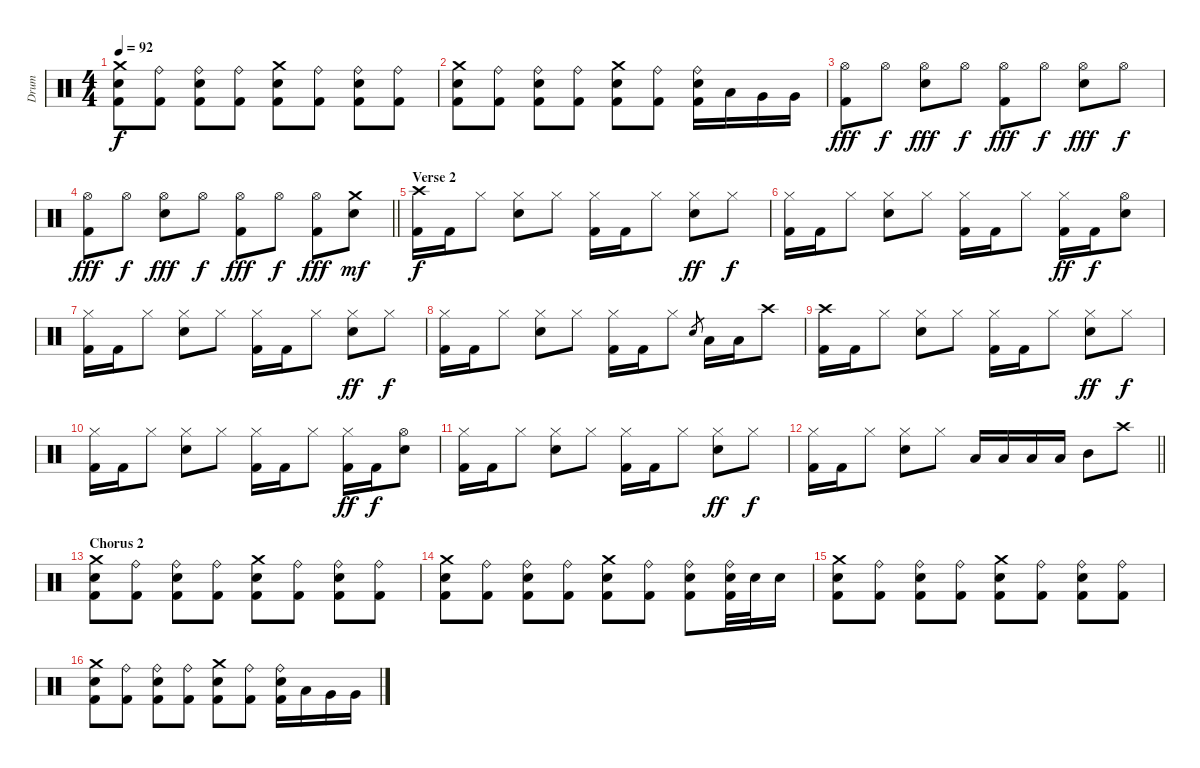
\track ("Drum" "Drum") {instrument percussion}
\staff {score}
\articulation defaults
\ts (4 4)
\tempo 92
\clef neutral
\ks c
("Crash medium (hit)" "Electric Snare (hit)" "Kick (hit) 2").8{dy f} ("Ride (bell)" "Kick (hit) 2").8 ("Ride (bell)" "Electric Snare (hit)" "Kick (hit) 2").8 ("Ride (bell)" "Kick (hit) 2").8 ("Crash medium (hit)" "Electric Snare (hit)" "Kick (hit) 2").8 ("Ride (bell)" "Kick (hit) 2").8 ("Ride (bell)" "Electric Snare (hit)" "Kick (hit) 2").8 ("Ride (bell)" "Kick (hit) 2").8 |
("Crash medium (hit)" "Electric Snare (hit)" "Kick (hit) 2").8 ("Ride (bell)" "Kick (hit) 2").8 ("Ride (bell)" "Electric Snare (hit)" "Kick (hit) 2").8 ("Ride (bell)" "Kick (hit) 2").8 ("Crash medium (hit)" "Electric Snare (hit)" "Kick (hit) 2").8 ("Ride (bell)" "Kick (hit) 2").8 ("Ride (bell)" "Electric Snare (hit)" "Kick (hit) 2").16 "Low Tom (hit)".16 "Very Low Tom (hit)".16 "Very Low Tom (hit)".16 |
("Hi-Hat (open)" "Kick (hit) 2").8{dy fff} "Hi-Hat (open)".8{dy f} ("Hi-Hat (open)" "Electric Snare (hit)").8{dy fff} "Hi-Hat (open)".8{dy f} ("Hi-Hat (open)" "Kick (hit) 2").8{dy fff} "Hi-Hat (open)".8{dy f} ("Hi-Hat (open)" "Electric Snare (hit)").8{dy fff} "Hi-Hat (open)".8{dy f} |
\barLineRight lightlight
("Hi-Hat (open)" "Kick (hit) 2").8{dy fff} "Hi-Hat (open)".8{dy f} ("Hi-Hat (open)" "Electric Snare (hit)").8{dy fff} "Hi-Hat (open)".8{dy f} ("Hi-Hat (open)" "Kick (hit) 2").8{dy fff} "Hi-Hat (open)".8{dy f} ("Hi-Hat (open)" "Kick (hit) 2").8{dy fff} ("Crash medium (hit)" "Electric Snare (hit)").8{dy mf} |
\section ("" "Verse 2")
("Crash high (hit)" "Kick (hit) 2").16{dy f} "Kick (hit) 2".16 "Hi-Hat (closed)".8 ("Hi-Hat (closed)" "Electric Snare (hit)").8 "Hi-Hat (closed)".8 ("Hi-Hat (closed)" "Kick (hit) 2").16 "Kick (hit) 2".16 "Hi-Hat (closed)".8 ("Hi-Hat (closed)" "Electric Snare (hit)").8{dy ff} "Hi-Hat (closed)".8{dy f} |
("Hi-Hat (closed)" "Kick (hit) 2").16 "Kick (hit) 2".16 "Hi-Hat (closed)".8 ("Hi-Hat (closed)" "Electric Snare (hit)").8 "Hi-Hat (closed)".8 ("Hi-Hat (closed)" "Kick (hit) 2").16 "Kick (hit) 2".16 "Hi-Hat (closed)".8 ("Hi-Hat (closed)" "Kick (hit) 2").16{dy ff} "Kick (hit) 2".16{dy f} ("Hi-Hat (open)" "Electric Snare (hit)").8 |
("Hi-Hat (closed)" "Kick (hit) 2").16 "Kick (hit) 2".16 "Hi-Hat (closed)".8 ("Hi-Hat (closed)" "Electric Snare (hit)").8 "Hi-Hat (closed)".8 ("Hi-Hat (closed)" "Kick (hit) 2").16 "Kick (hit) 2".16 "Hi-Hat (closed)".8 ("Hi-Hat (closed)" "Electric Snare (hit)").8{dy ff} "Hi-Hat (closed)".8{dy f} |
("Hi-Hat (closed)" "Kick (hit) 2").16 "Kick (hit) 2".16 "Hi-Hat (closed)".8 ("Hi-Hat (closed)" "Electric Snare (hit)").8 "Hi-Hat (closed)".8 ("Hi-Hat (closed)" "Kick (hit) 2").16 "Kick (hit) 2".16 "Hi-Hat (closed)".8 "Electric Snare (hit)".8{gr} "Low Tom (hit)".16 "Low Tom (hit)".16 "Crash high (hit)".8 |
("Crash high (hit)" "Kick (hit) 2").16 "Kick (hit) 2".16 "Hi-Hat (closed)".8 ("Hi-Hat (closed)" "Electric Snare (hit)").8 "Hi-Hat (closed)".8 ("Hi-Hat (closed)" "Kick (hit) 2").16 "Kick (hit) 2".16 "Hi-Hat (closed)".8 ("Hi-Hat (closed)" "Electric Snare (hit)").8{dy ff} "Hi-Hat (closed)".8{dy f} |
("Hi-Hat (closed)" "Kick (hit) 2").16 "Kick (hit) 2".16 "Hi-Hat (closed)".8 ("Hi-Hat (closed)" "Electric Snare (hit)").8 "Hi-Hat (closed)".8 ("Hi-Hat (closed)" "Kick (hit) 2").16 "Kick (hit) 2".16 "Hi-Hat (closed)".8 ("Hi-Hat (closed)" "Kick (hit) 2").16{dy ff} "Kick (hit) 2".16{dy f} ("Hi-Hat (open)" "Electric Snare (hit)").8 |
("Hi-Hat (closed)" "Kick (hit) 2").16 "Kick (hit) 2".16 "Hi-Hat (closed)".8 ("Hi-Hat (closed)" "Electric Snare (hit)").8 "Hi-Hat (closed)".8 ("Hi-Hat (closed)" "Kick (hit) 2").16 "Kick (hit) 2".16 "Hi-Hat (closed)".8 ("Hi-Hat (closed)" "Electric Snare (hit)").8{dy ff} "Hi-Hat (closed)".8{dy f} |
\barLineRight lightlight
("Hi-Hat (closed)" "Kick (hit) 2").16 "Kick (hit) 2".16 "Hi-Hat (closed)".8 ("Hi-Hat (closed)" "Electric Snare (hit)").8 "Hi-Hat (closed)".8 "Low Tom (hit)".16 "Low Tom (hit)".16 "Low Tom (hit)".16 "Low Tom (hit)".16 "Mid Tom (hit)".8 "Crash high (hit)".8 |
\section ("" "Chorus 2")
("Crash medium (hit)" "Electric Snare (hit)" "Kick (hit) 2").8 ("Ride (bell)" "Kick (hit) 2").8 ("Ride (bell)" "Electric Snare (hit)" "Kick (hit) 2").8 ("Ride (bell)" "Kick (hit) 2").8 ("Crash medium (hit)" "Electric Snare (hit)" "Kick (hit) 2").8 ("Ride (bell)" "Kick (hit) 2").8 ("Ride (bell)" "Electric Snare (hit)" "Kick (hit) 2").8 ("Ride (bell)" "Kick (hit) 2").8 |
("Crash medium (hit)" "Electric Snare (hit)" "Kick (hit) 2").8 ("Ride (bell)" "Kick (hit) 2").8 ("Ride (bell)" "Electric Snare (hit)" "Kick (hit) 2").8 ("Ride (bell)" "Kick (hit) 2").8 ("Crash medium (hit)" "Electric Snare (hit)" "Kick (hit) 2").8 ("Ride (bell)" "Kick (hit) 2").8 ("Ride (bell)" "Electric Snare (hit)" "Kick (hit) 2").8 ("Ride (bell)" "Electric Snare (hit)" "Kick (hit) 2").32 "Electric Snare (hit)".32 "Electric Snare (hit)".16 |
("Crash medium (hit)" "Electric Snare (hit)" "Kick (hit) 2").8 ("Ride (bell)" "Kick (hit) 2").8 ("Ride (bell)" "Electric Snare (hit)" "Kick (hit) 2").8 ("Ride (bell)" "Kick (hit) 2").8 ("Crash medium (hit)" "Electric Snare (hit)" "Kick (hit) 2").8 ("Ride (bell)" "Kick (hit) 2").8 ("Ride (bell)" "Electric Snare (hit)" "Kick (hit) 2").8 ("Ride (bell)" "Kick (hit) 2").8 |
("Crash medium (hit)" "Electric Snare (hit)" "Kick (hit) 2").8 ("Ride (bell)" "Kick (hit) 2").8 ("Ride (bell)" "Electric Snare (hit)" "Kick (hit) 2").8 ("Ride (bell)" "Kick (hit) 2").8 ("Crash medium (hit)" "Electric Snare (hit)" "Kick (hit) 2").8 ("Ride (bell)" "Kick (hit) 2").8 ("Ride (bell)" "Electric Snare (hit)" "Kick (hit) 2").16 "Low Tom (hit)".16 "Very Low Tom (hit)".16 "Very Low Tom (hit)".16
